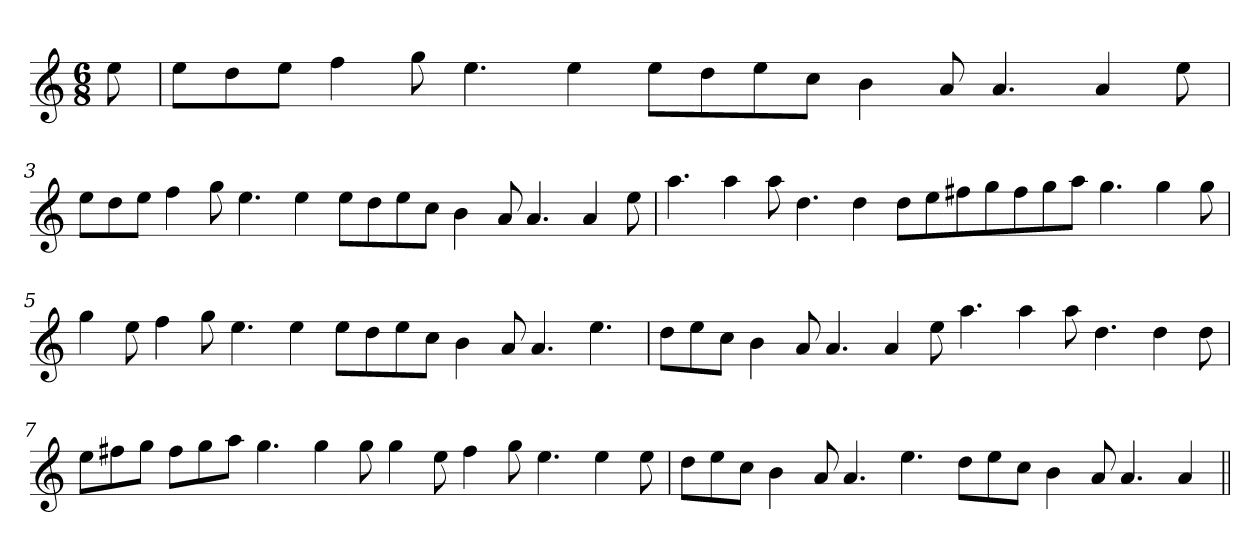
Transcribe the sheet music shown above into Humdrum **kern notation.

**kern
*part1
*staff1
*clefG2
*k[]
*M6/8
=1
8ee\
=2
8ee\L
8dd\
8ee\J
4ff\
8gg\
4.ee\
4ee\
8ee\L
8dd\
8ee\
8cc\J
4b\
8a/
4.a/
4a/
8ee\
=3
8ee\L
8dd\
8ee\J
4ff\
8gg\
4.ee\
4ee\
8ee\L
8dd\
8ee\
8cc\J
4b\
8a/
4.a/
4a/
8ee\
!!LO:LB:g=z
=4
4.aa\
4aa\
8aa\
4.dd\
4dd\
8dd\L
8ee\
8ff#X\
8gg\
8ff#\
8gg\
8aa\J
4.gg\
4gg\
8gg\
=5
4gg\
8ee\
4ff\
8gg\
4.ee\
4ee\
8ee\L
8dd\
8ee\
8cc\J
4b\
8a/
4.a/
4.ee\
!!LO:LB:g=z
=6
8dd\L
8ee\
8cc\J
4b\
8a/
4.a/
4a/
8ee\
4.aa\
4aa\
8aa\
4.dd\
4dd\
8dd\
=7
8ee\L
8ff#X\
8gg\J
8ff#\L
8gg\
8aa\J
4.gg\
4gg\
8gg\
4gg\
8ee\
4ff#\
8gg\
4.ee\
4ee\
8ee\
!!LO:LB:g=z
=8
8dd\L
8ee\
8cc\J
4b\
8a/
4.a/
4.ee\
8dd\L
8ee\
8cc\J
4b\
8a/
4.a/
4a/
=||
*-
